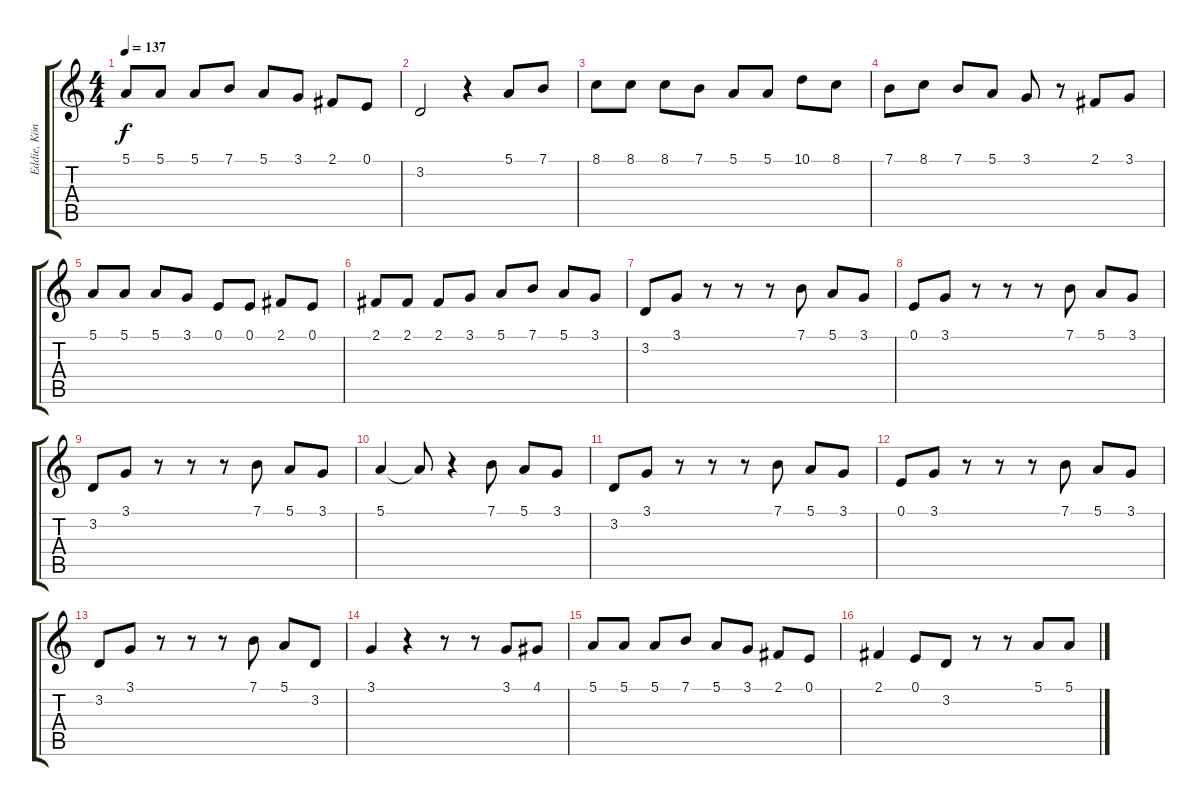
\track ("Eddie, Könsrollen" "Eddie, Kön") {instrument trombone}
\staff {score tabs}
\tuning (E4 B3 G3 D3 A2 E2) {hide}
\ts (4 4)
\tempo 137
\clef g2
\ks c
5.1.8{dy f} 5.1.8 5.1.8 7.1.8 5.1.8 3.1.8 2.1.8 0.1.8 |
3.2.2 r.4 5.1.8 7.1.8 |
8.1.8 8.1.8 8.1.8 7.1.8 5.1.8 5.1.8 10.1.8 8.1.8 |
7.1.8 8.1.8 7.1.8 5.1.8 3.1.8 r.8 2.1.8 3.1.8 |
5.1.8 5.1.8 5.1.8 3.1.8 0.1.8 0.1.8 2.1.8 0.1.8 |
2.1.8 2.1.8 2.1.8 3.1.8 5.1.8 7.1.8 5.1.8 3.1.8 |
3.2.8 3.1.8 r.8 r.8 r.8 7.1.8 5.1.8 3.1.8 |
0.1.8 3.1.8 r.8 r.8 r.8 7.1.8 5.1.8 3.1.8 |
3.2.8 3.1.8 r.8 r.8 r.8 7.1.8 5.1.8 3.1.8 |
5.1.4 5.1{t}.8 r.4 7.1.8 5.1.8 3.1.8 |
3.2.8 3.1.8 r.8 r.8 r.8 7.1.8 5.1.8 3.1.8 |
0.1.8 3.1.8 r.8 r.8 r.8 7.1.8 5.1.8 3.1.8 |
3.2.8 3.1.8 r.8 r.8 r.8 7.1.8 5.1.8 3.2.8 |
3.1.4 r.4 r.8 r.8 3.1.8 4.1.8 |
5.1.8 5.1.8 5.1.8 7.1.8 5.1.8 3.1.8 2.1.8 0.1.8 |
2.1.4 0.1.8 3.2.8 r.8 r.8 5.1.8 5.1.8
